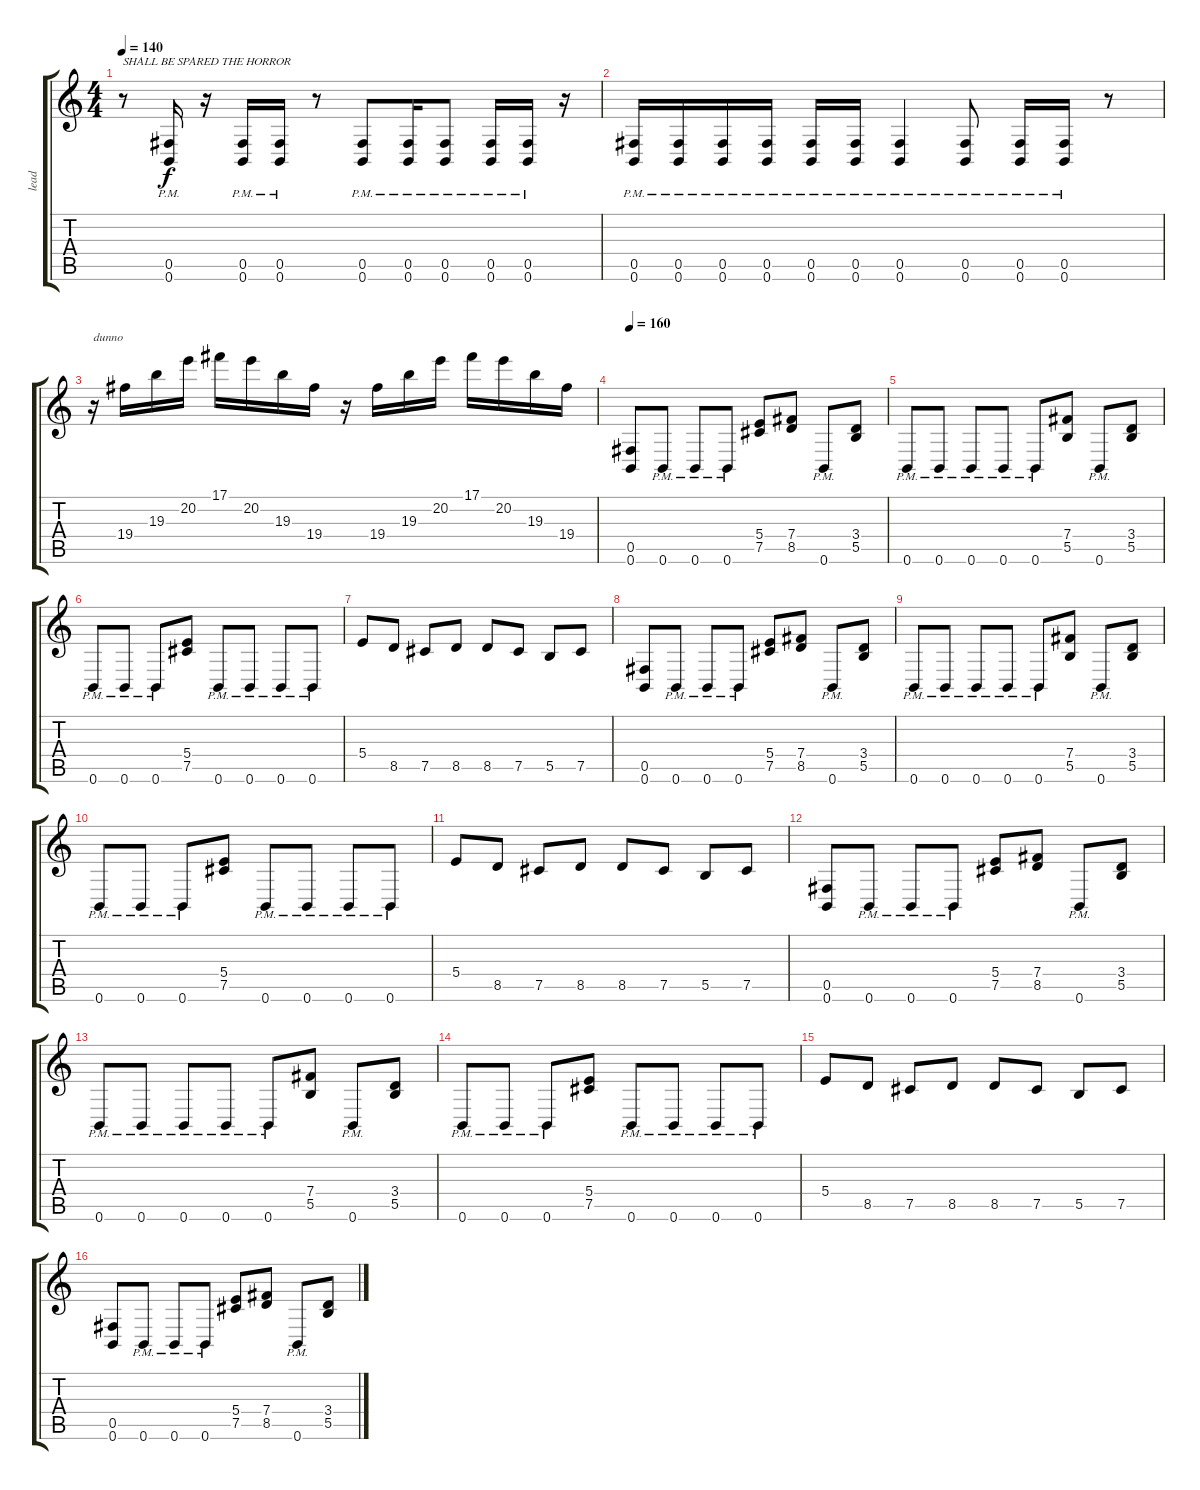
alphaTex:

\track ("lead" "lead") {instrument distortionguitar}
\staff {score tabs}
\tuning (Db4 Ab3 E3 B2 Gb2 B1) {hide}
\ts (4 4)
\tempo 140
\clef g2
\ks c
r.8{txt "SHALL BE SPARED THE HORROR" dy f} (0.5{pm} 0.6{pm}).16 r.16 (0.5{pm} 0.6{pm}).16 (0.5{pm} 0.6{pm}).16 r.8 (0.5{pm} 0.6{pm}).8 (0.5{pm} 0.6{pm}).16 (0.5{pm} 0.6{pm}).8 (0.5{pm} 0.6{pm}).16 (0.5{pm} 0.6{pm}).16 r.16 |
(0.5{pm} 0.6{pm}).16 (0.5{pm} 0.6{pm}).16 (0.5{pm} 0.6{pm}).16 (0.5{pm} 0.6{pm}).16 (0.5{pm} 0.6{pm}).16 (0.5{pm} 0.6{pm}).16 (0.5{pm} 0.6{pm}).4 (0.5{pm} 0.6{pm}).8 (0.5{pm} 0.6{pm}).16 (0.5{pm} 0.6{pm}).16 r.8 |
r.16{txt "dunno"} 19.4.16 19.3.16 20.2.16 17.1.16 20.2.16 19.3.16 19.4.16 r.16 19.4.16 19.3.16 20.2.16 17.1.16 20.2.16 19.3.16 19.4.16 |
\tempo 160
(0.5 0.6).8 0.6{pm}.8 0.6{pm}.8 0.6{pm}.8 (5.4 7.5).8 (7.4 8.5).8 0.6{pm}.8 (3.4 5.5).8 |
0.6{pm}.8 0.6{pm}.8 0.6{pm}.8 0.6{pm}.8 0.6{pm}.8 (7.4 5.5).8 0.6{pm}.8 (3.4 5.5).8 |
0.6{pm}.8 0.6{pm}.8 0.6{pm}.8 (5.4 7.5).8 0.6{pm}.8 0.6{pm}.8 0.6{pm}.8 0.6{pm}.8 |
5.4.8 8.5.8 7.5.8 8.5.8 8.5.8 7.5.8 5.5.8 7.5.8 |
(0.5 0.6).8 0.6{pm}.8 0.6{pm}.8 0.6{pm}.8 (5.4 7.5).8 (7.4 8.5).8 0.6{pm}.8 (3.4 5.5).8 |
0.6{pm}.8 0.6{pm}.8 0.6{pm}.8 0.6{pm}.8 0.6{pm}.8 (7.4 5.5).8 0.6{pm}.8 (3.4 5.5).8 |
0.6{pm}.8 0.6{pm}.8 0.6{pm}.8 (5.4 7.5).8 0.6{pm}.8 0.6{pm}.8 0.6{pm}.8 0.6{pm}.8 |
5.4.8 8.5.8 7.5.8 8.5.8 8.5.8 7.5.8 5.5.8 7.5.8 |
(0.5 0.6).8 0.6{pm}.8 0.6{pm}.8 0.6{pm}.8 (5.4 7.5).8 (7.4 8.5).8 0.6{pm}.8 (3.4 5.5).8 |
0.6{pm}.8 0.6{pm}.8 0.6{pm}.8 0.6{pm}.8 0.6{pm}.8 (7.4 5.5).8 0.6{pm}.8 (3.4 5.5).8 |
0.6{pm}.8 0.6{pm}.8 0.6{pm}.8 (5.4 7.5).8 0.6{pm}.8 0.6{pm}.8 0.6{pm}.8 0.6{pm}.8 |
5.4.8 8.5.8 7.5.8 8.5.8 8.5.8 7.5.8 5.5.8 7.5.8 |
(0.5 0.6).8 0.6{pm}.8 0.6{pm}.8 0.6{pm}.8 (5.4 7.5).8 (7.4 8.5).8 0.6{pm}.8 (3.4 5.5).8
